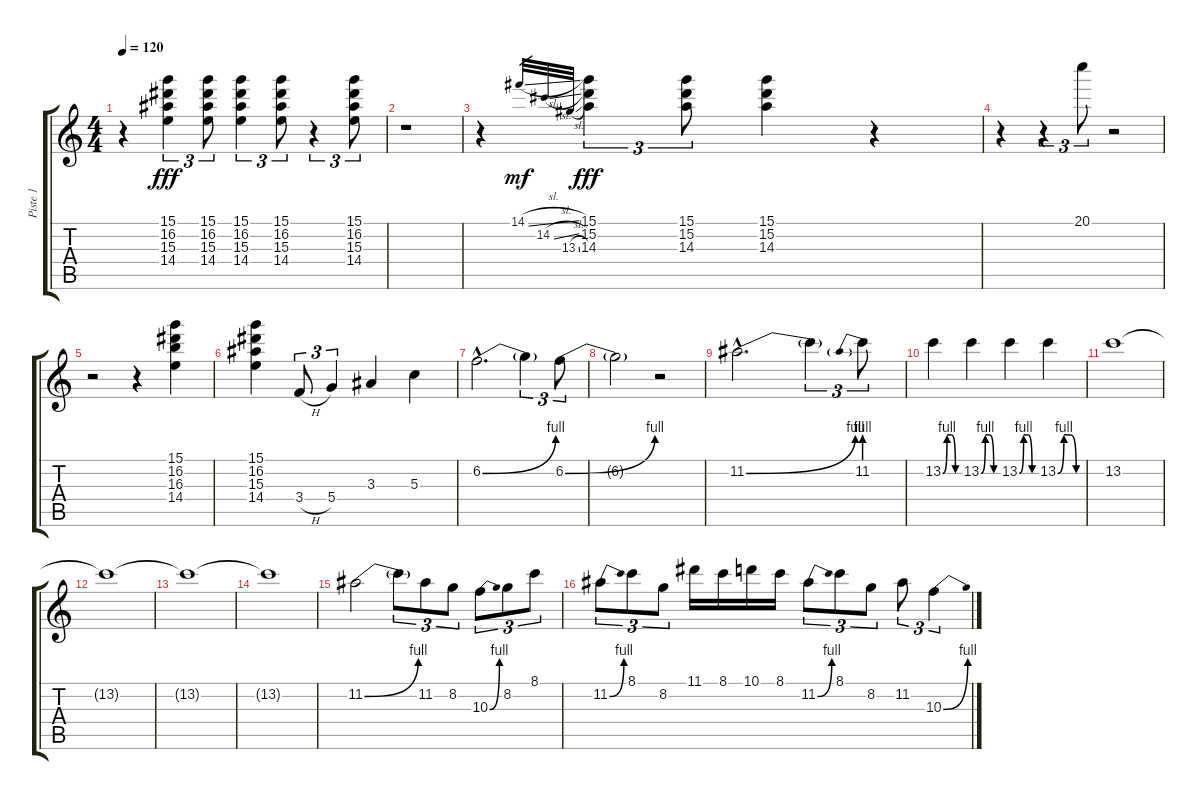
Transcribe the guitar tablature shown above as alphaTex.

\track ("Piste 1" "Piste 1") {instrument overdrivenguitar}
\staff {score tabs}
\tuning (E4 B3 G3 D3 A2 E2) {hide}
\ts (4 4)
\tempo 120
\clef g2
\ks c
r.4{dy fff} (15.1 16.2 15.3 14.4).4{tu (3 2)} (15.1 16.2 15.3 14.4).8{tu (3 2)} (15.1 16.2 15.3 14.4).4{tu (3 2)} (15.1 16.2 15.3 14.4).8{tu (3 2)} r.4{tu (3 2)} (15.1 16.2 15.3 14.4).8{tu (3 2)} |
r.1 |
r.4 14.1{sl}.32{gr dy mf} 14.2{sl}.32{gr} 13.3{sl}.32{gr} (15.1 15.2 14.3).4{tu (3 2) dy fff} (15.1 15.2 14.3).8{tu (3 2)} (15.1 15.2 14.3).4 r.4 |
r.4 r.4{tu (3 2)} 20.1.8{tu (3 2)} r.2 |
r.2 r.4 (15.1 16.2 16.3 14.4).4 |
(15.1 16.2 15.3 14.4).4 3.4{h}.8{tu (3 2)} 5.4.4{tu (3 2)} 3.3.4 5.3.4 |
6.2{be (bend 0 0 60 4) hac}.2{d} 6.2{t}.4{tu (3 2)} 6.2{be (bend 0 0 60 4)}.8{tu (3 2)} |
6.2{t}.2 r.2 |
11.2{be (bend 0 0 60 4) hac}.2{d} 11.2{t}.4{tu (3 2)} 11.2{be (prebend 0 4 60 4)}.8{tu (3 2)} |
13.2{be (custom 0 0 15 4 30 4 45 0 60 0)}.4 13.2{be (custom 0 0 15 4 30 4 45 0 60 0)}.4 13.2{be (custom 0 0 15 4 30 4 45 0 60 0)}.4 13.2{be (custom 0 0 15 4 30 4 45 0 60 0)}.4 |
13.2.1 |
13.2{t}.1 |
13.2{t}.1 |
13.2{t}.1 |
11.2{be (bend 0 0 60 4)}.2 11.2{t}.8{tu (3 2)} 11.2.8{tu (3 2)} 8.2.8{tu (3 2)} 10.3{be (bend 0 0 60 4)}.8{tu (3 2)} 8.2.8{tu (3 2)} 8.1.8{tu (3 2)} |
11.2{be (bend 0 0 60 4)}.8{tu (3 2)} 8.1.8{tu (3 2)} 8.2.8{tu (3 2)} 11.1.16 8.1.16 10.1.16 8.1.16 11.2{be (bend 0 0 60 4)}.8{tu (3 2)} 8.1.8{tu (3 2)} 8.2.8{tu (3 2)} 11.2.8{tu (3 2)} 10.3{be (bend 0 0 60 4)}.4{tu (3 2)}
